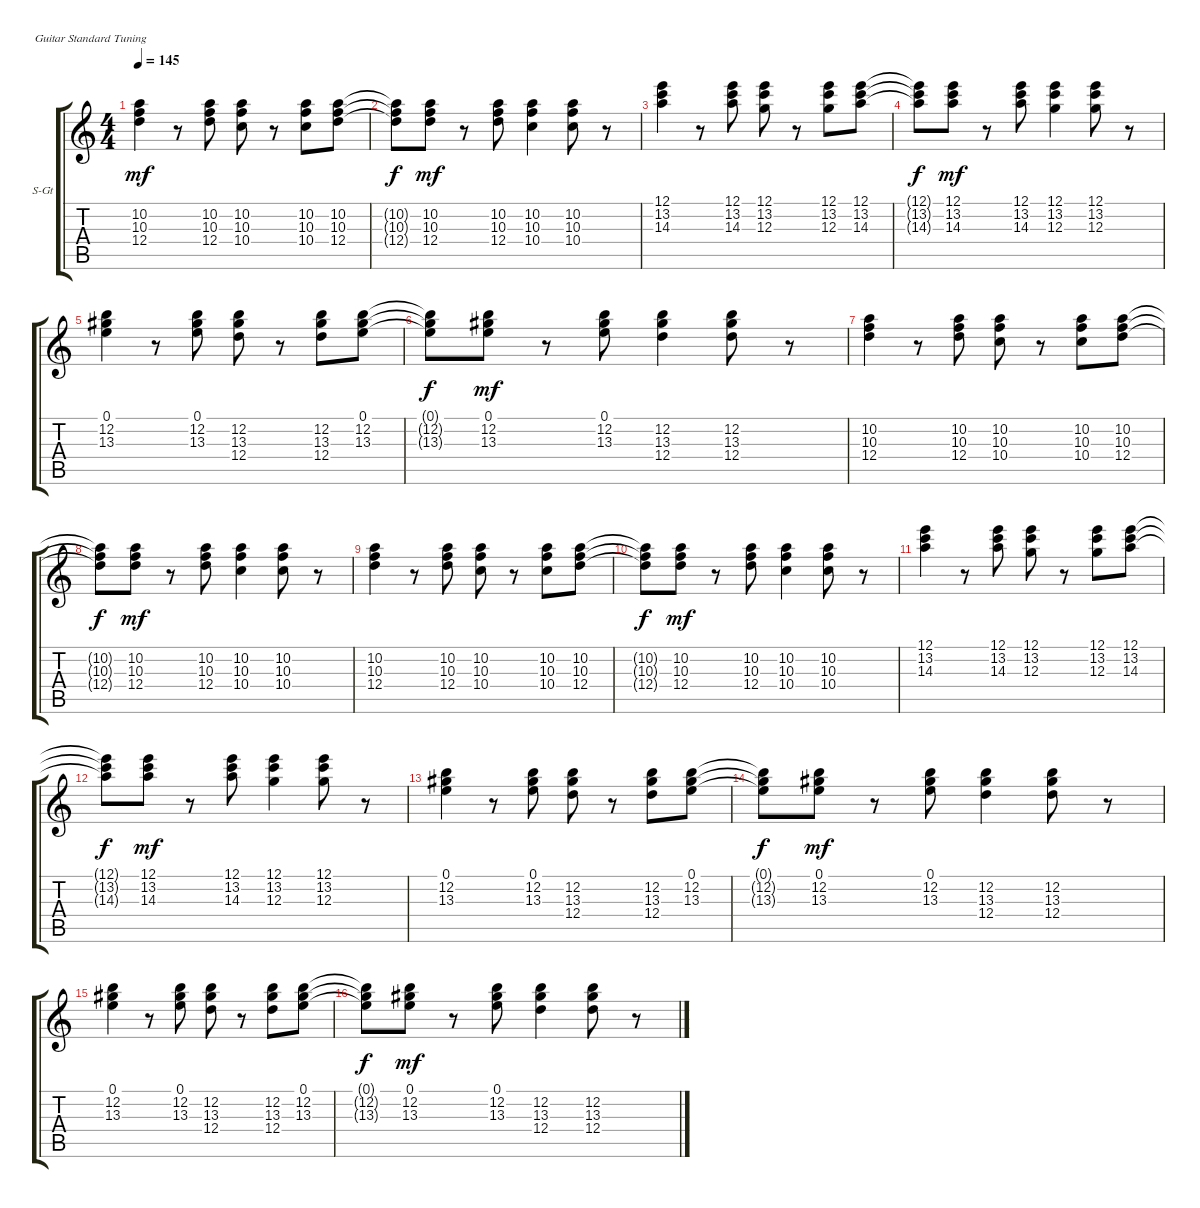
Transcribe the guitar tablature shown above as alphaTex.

\bracketExtendMode groupsimilarinstruments
\firstSystemTrackNameOrientation horizontal
\otherSystemsTrackNameOrientation horizontal
\track ("Riff" "S-Gt") {instrument pad3polysynth}
\staff {score tabs}
\tuning (E4 B3 G3 D3 A2 E2)
\displaytranspose 12
\ts (4 4)
\tempo 145
\clef g2
\ks c
(10.2 10.3 12.4).4{dy mf} r.8 (10.2 10.3 12.4).8 (10.2 10.3 10.4).8 r.8 (10.2 10.3 10.4).8 (10.2 10.3 12.4).8 |
(10.2{t} 10.3{t} 12.4{t}).8{dy f} (10.2 10.3 12.4).8{dy mf} r.8 (10.2 10.3 12.4).8 (10.2 10.3 10.4).4 (10.2 10.3 10.4).8 r.8 |
(12.1 13.2 14.3).4 r.8 (12.1 13.2 14.3).8 (12.1 13.2 12.3).8 r.8 (12.1 13.2 12.3).8 (12.1 13.2 14.3).8 |
(12.1{t} 13.2{t} 14.3{t}).8{dy f} (12.1 13.2 14.3).8{dy mf} r.8 (12.1 13.2 14.3).8 (12.1 13.2 12.3).4 (12.1 13.2 12.3).8 r.8 |
(0.1 12.2 13.3).4 r.8 (0.1 12.2 13.3).8 (12.2 13.3 12.4).8 r.8 (12.2 13.3 12.4).8 (0.1 12.2 13.3).8 |
(0.1{t} 12.2{t} 13.3{t}).8{dy f} (0.1 12.2 13.3).8{dy mf} r.8 (0.1 12.2 13.3).8 (12.2 13.3 12.4).4 (12.2 13.3 12.4).8 r.8 |
(10.2 10.3 12.4).4 r.8 (10.2 10.3 12.4).8 (10.2 10.3 10.4).8 r.8 (10.2 10.3 10.4).8 (10.2 10.3 12.4).8 |
(10.2{t} 10.3{t} 12.4{t}).8{dy f} (10.2 10.3 12.4).8{dy mf} r.8 (10.2 10.3 12.4).8 (10.2 10.3 10.4).4 (10.2 10.3 10.4).8 r.8 |
(10.2 10.3 12.4).4 r.8 (10.2 10.3 12.4).8 (10.2 10.3 10.4).8 r.8 (10.2 10.3 10.4).8 (10.2 10.3 12.4).8 |
(10.2{t} 10.3{t} 12.4{t}).8{dy f} (10.2 10.3 12.4).8{dy mf} r.8 (10.2 10.3 12.4).8 (10.2 10.3 10.4).4 (10.2 10.3 10.4).8 r.8 |
(12.1 13.2 14.3).4 r.8 (12.1 13.2 14.3).8 (12.1 13.2 12.3).8 r.8 (12.1 13.2 12.3).8 (12.1 13.2 14.3).8 |
(12.1{t} 13.2{t} 14.3{t}).8{dy f} (12.1 13.2 14.3).8{dy mf} r.8 (12.1 13.2 14.3).8 (12.1 13.2 12.3).4 (12.1 13.2 12.3).8 r.8 |
(0.1 12.2 13.3).4 r.8 (0.1 12.2 13.3).8 (12.2 13.3 12.4).8 r.8 (12.2 13.3 12.4).8 (0.1 12.2 13.3).8 |
(0.1{t} 12.2{t} 13.3{t}).8{dy f} (0.1 12.2 13.3).8{dy mf} r.8 (0.1 12.2 13.3).8 (12.2 13.3 12.4).4 (12.2 13.3 12.4).8 r.8 |
(0.1 12.2 13.3).4 r.8 (0.1 12.2 13.3).8 (12.2 13.3 12.4).8 r.8 (12.2 13.3 12.4).8 (0.1 12.2 13.3).8 |
(0.1{t} 12.2{t} 13.3{t}).8{dy f} (0.1 12.2 13.3).8{dy mf} r.8 (0.1 12.2 13.3).8 (12.2 13.3 12.4).4 (12.2 13.3 12.4).8 r.8
